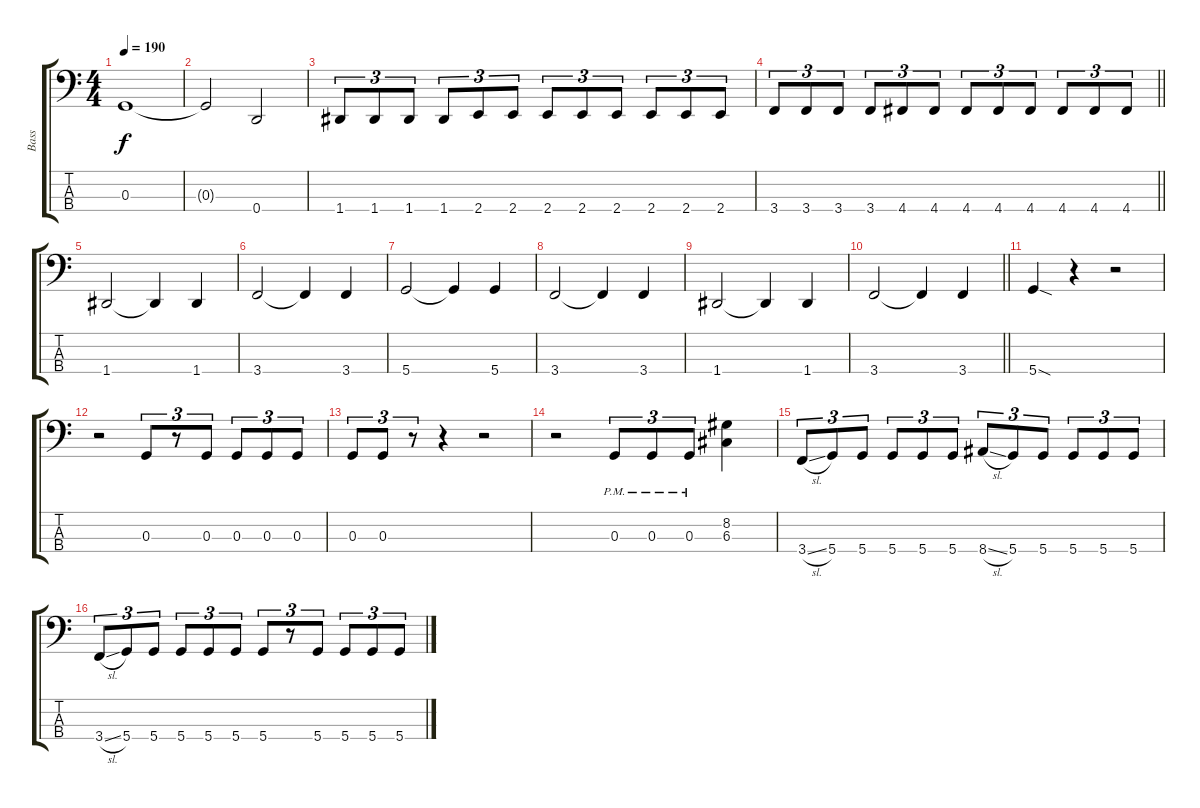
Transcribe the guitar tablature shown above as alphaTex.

\track ("Bass" "Bass") {instrument electricbassfinger}
\staff {score tabs}
\tuning (F2 C2 G1 D1) {hide}
\ts (4 4)
\tempo 190
\clef f4
\ks c
0.3.1{dy f} |
0.3{t}.2 0.4.2 |
1.4.8{tu (3 2)} 1.4.8{tu (3 2)} 1.4.8{tu (3 2)} 1.4.8{tu (3 2)} 2.4.8{tu (3 2)} 2.4.8{tu (3 2)} 2.4.8{tu (3 2)} 2.4.8{tu (3 2)} 2.4.8{tu (3 2)} 2.4.8{tu (3 2)} 2.4.8{tu (3 2)} 2.4.8{tu (3 2)} |
\barLineRight lightlight
3.4.8{tu (3 2)} 3.4.8{tu (3 2)} 3.4.8{tu (3 2)} 3.4.8{tu (3 2)} 4.4.8{tu (3 2)} 4.4.8{tu (3 2)} 4.4.8{tu (3 2)} 4.4.8{tu (3 2)} 4.4.8{tu (3 2)} 4.4.8{tu (3 2)} 4.4.8{tu (3 2)} 4.4.8{tu (3 2)} |
1.4.2 1.4{t}.4 1.4.4 |
3.4.2 3.4{t}.4 3.4.4 |
5.4.2 5.4{t}.4 5.4.4 |
3.4.2 3.4{t}.4 3.4.4 |
1.4.2 1.4{t}.4 1.4.4 |
\barLineRight lightlight
3.4.2 3.4{t}.4 3.4.4 |
5.4{sod}.4 r.4 r.2 |
r.2 0.3.8{tu (3 2)} r.8{tu (3 2)} 0.3.8{tu (3 2)} 0.3.8{tu (3 2)} 0.3.8{tu (3 2)} 0.3.8{tu (3 2)} |
0.3.8{tu (3 2)} 0.3.8{tu (3 2)} r.8{tu (3 2)} r.4 r.2 |
r.2 0.3{pm}.8{tu (3 2)} 0.3{pm}.8{tu (3 2)} 0.3{pm}.8{tu (3 2)} (8.2 6.3).4 |
3.4{sl}.8{tu (3 2)} 5.4.8{tu (3 2)} 5.4.8{tu (3 2)} 5.4.8{tu (3 2)} 5.4.8{tu (3 2)} 5.4.8{tu (3 2)} 8.4{sl}.8{tu (3 2)} 5.4.8{tu (3 2)} 5.4.8{tu (3 2)} 5.4.8{tu (3 2)} 5.4.8{tu (3 2)} 5.4.8{tu (3 2)} |
3.4{sl}.8{tu (3 2)} 5.4.8{tu (3 2)} 5.4.8{tu (3 2)} 5.4.8{tu (3 2)} 5.4.8{tu (3 2)} 5.4.8{tu (3 2)} 5.4.8{tu (3 2)} r.8{tu (3 2)} 5.4.8{tu (3 2)} 5.4.8{tu (3 2)} 5.4.8{tu (3 2)} 5.4.8{tu (3 2)}
